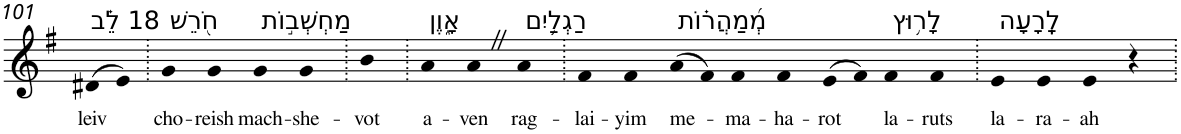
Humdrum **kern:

**kern	**text
*part1	*part1
*staff1	*staff1
*I"Piano	*
*I'Pno	*
!!LO:PB:g=z
*clefG2	*
*k[f#]	*
*G:	*
=101	=101
!LO:TX:a:t=18 לֵ֗ב	!
!	!LO:LY:b
(>8d#X	leiv
8e)	.
=102.	=102.
!LO:TX:a:t=חֹ֭רֵשׁ	!
!	!LO:LY:b
4g	cho-
!	!LO:LY:b
4g	-reish
!LO:TX:a:t=מַחְשְׁב֣וֹת	!
!	!LO:LY:b
4g	mach-
!	!LO:LY:b
4g	-she-
=103.	=103.
!	!LO:LY:b
4b	-vot
=104.	=104.
!LO:TX:a:t=אָ֑וֶן	!
!	!LO:LY:b
4a	a-
!	!LO:LY:b
4aZ	-ven
!LO:TX:a:t=רַגְלַ֥יִם	!
!	!LO:LY:b
4a	rag-
=105.	=105.
!	!LO:LY:b
4f#	-lai-
!	!LO:LY:b
4f#	-yim
!LO:TX:a:t=מְ֝מַהֲר֗וֹת	!
!	!LO:LY:b
(>8a	me-
8f#)	.
!	!LO:LY:b
4f#	-ma-
!	!LO:LY:b
4f#	-ha-
!	!LO:LY:b
(>8e	-rot
8f#)	.
!LO:TX:a:t=לָר֥וּץ	!
!	!LO:LY:b
4f#	la-
!	!LO:LY:b
4f#	-ruts
=106.	=106.
!LO:TX:a:t=לָֽרָעָה	!
!	!LO:LY:b
4e	la-
!	!LO:LY:b
4e	-ra-
!	!LO:LY:b
4e	-ah
4r	.
=.	=.
*-	*-
